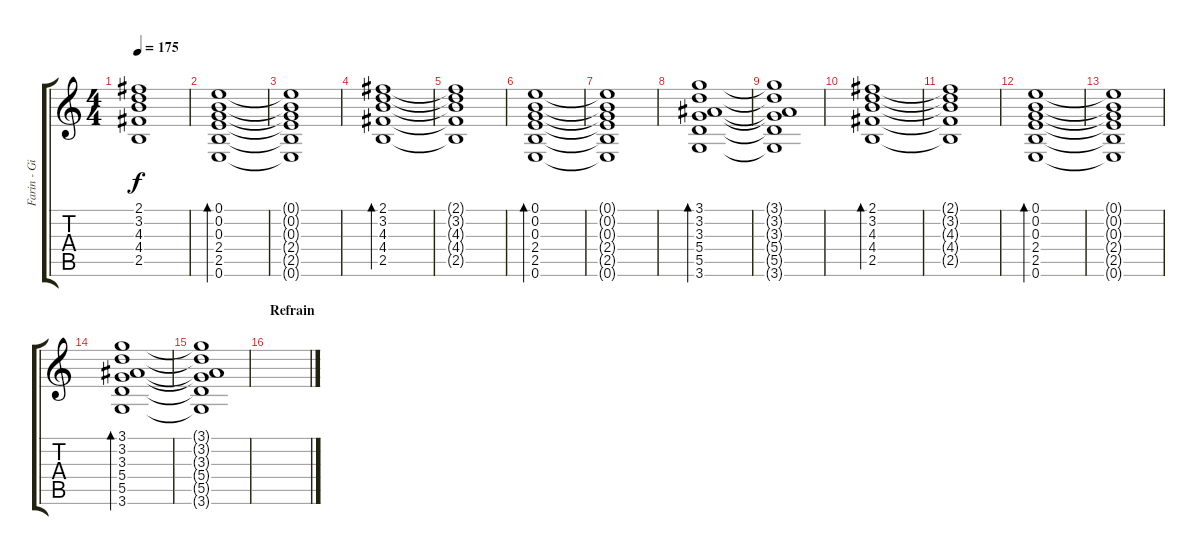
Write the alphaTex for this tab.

\track ("Farin - Gitarre Clean" "Farin - Gi") {instrument electricguitarjazz}
\staff {score tabs}
\tuning (E4 B3 G3 D3 A2 E2) {hide}
\ts (4 4)
\tempo 175
\clef g2
\ks c
(2.1{t} 3.2{t} 4.3{t} 4.4{t} 2.5{t}).1{dy f} |
(0.1 0.2 0.3 2.4 2.5 0.6).1{bd 240} |
(0.1{t} 0.2{t} 0.3{t} 2.4{t} 2.5{t} 0.6{t}).1 |
(2.1 3.2 4.3 4.4 2.5).1{bd 240} |
(2.1{t} 3.2{t} 4.3{t} 4.4{t} 2.5{t}).1 |
(0.1 0.2 0.3 2.4 2.5 0.6).1{bd 240} |
(0.1{t} 0.2{t} 0.3{t} 2.4{t} 2.5{t} 0.6{t}).1 |
(3.1 3.2 3.3 5.4 5.5 3.6).1{bd 240} |
(3.1{t} 3.2{t} 3.3{t} 5.4{t} 5.5{t} 3.6{t}).1 |
(2.1 3.2 4.3 4.4 2.5).1{bd 240} |
(2.1{t} 3.2{t} 4.3{t} 4.4{t} 2.5{t}).1 |
(0.1 0.2 0.3 2.4 2.5 0.6).1{bd 240} |
(0.1{t} 0.2{t} 0.3{t} 2.4{t} 2.5{t} 0.6{t}).1 |
(3.1 3.2 3.3 5.4 5.5 3.6).1{bd 240} |
(3.1{t} 3.2{t} 3.3{t} 5.4{t} 5.5{t} 3.6{t}).1 |
\section ("" "Refrain")
